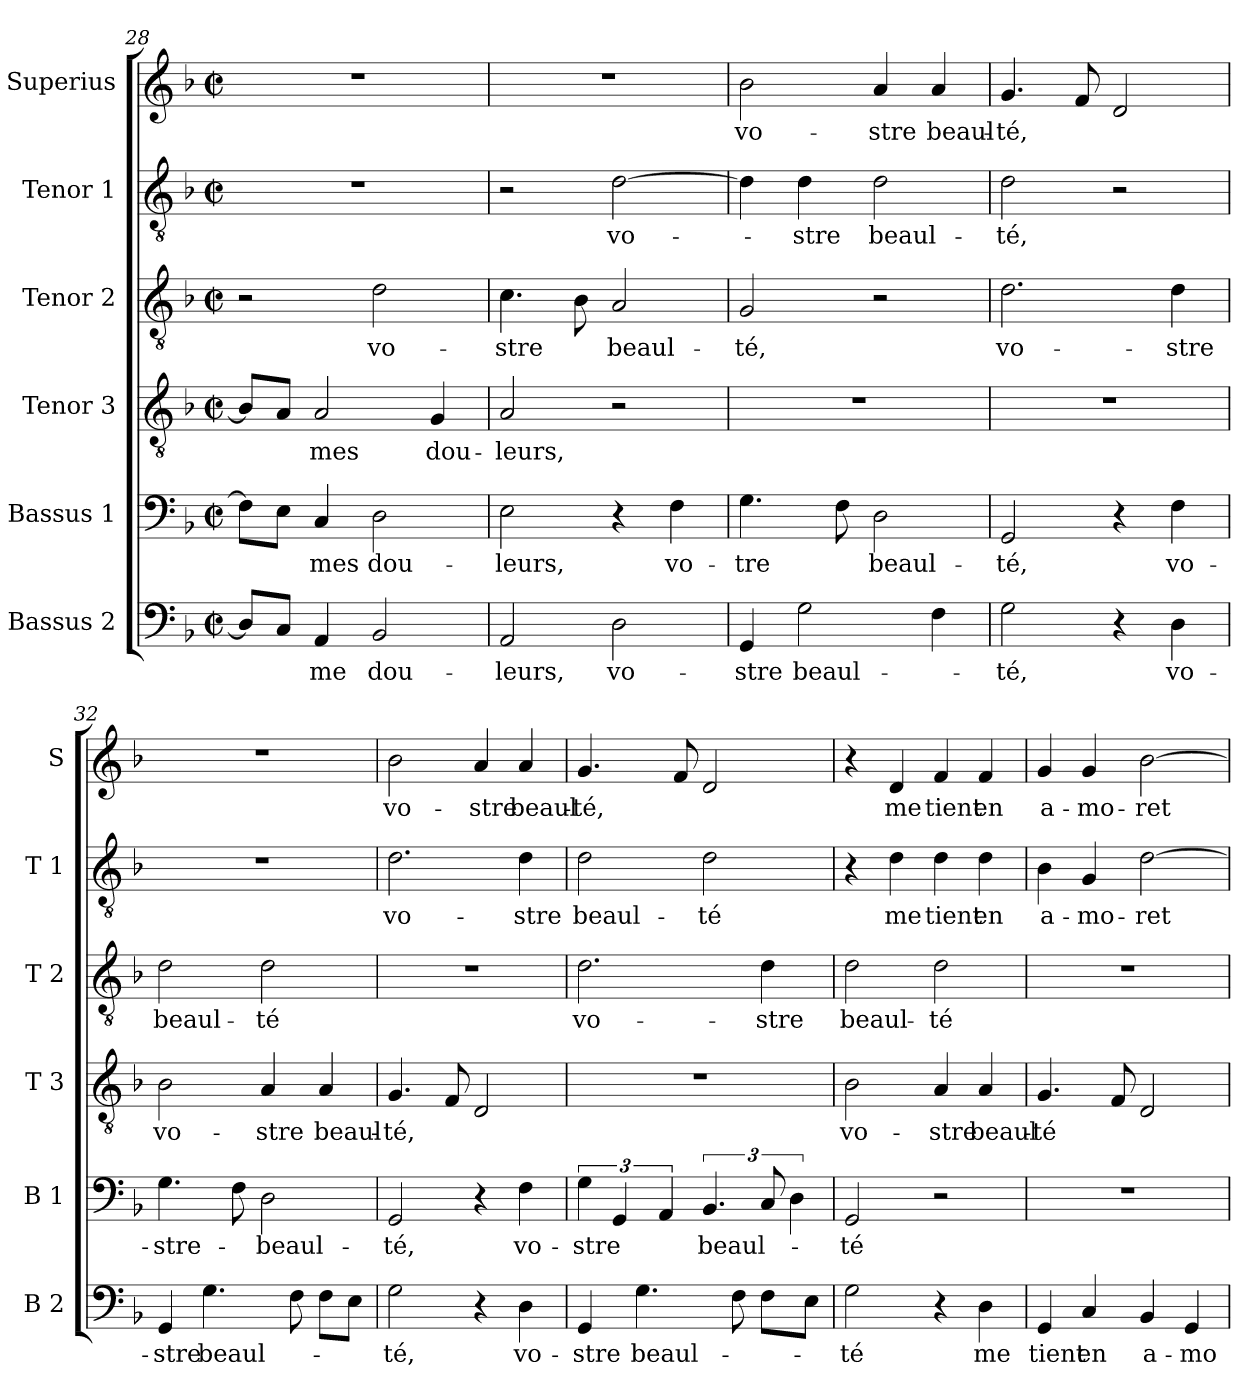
**kern	**text	**kern	**text	**kern	**text	**kern	**text	**kern	**text	**kern	**text
*part6	*part6	*part5	*part5	*part4	*part4	*part3	*part3	*part2	*part2	*part1	*part1
*staff6	*staff6	*staff5	*staff5	*staff4	*staff4	*staff3	*staff3	*staff2	*staff2	*staff1	*staff1
*I"Bassus 2	*	*I"Bassus 1	*	*I"Tenor 3	*	*I"Tenor 2	*	*I"Tenor 1	*	*I"Superius	*
*I'B 2	*	*I'B 1	*	*I'T 3	*	*I'T 2	*	*I'T 1	*	*I'S	*
*clefF4	*	*clefF4	*	*clefGv2	*	*clefGv2	*	*clefGv2	*	*clefG2	*
*k[b-]	*	*k[b-]	*	*k[b-]	*	*k[b-]	*	*k[b-]	*	*k[b-]	*
*F:	*	*F:	*	*F:	*	*F:	*	*F:	*	*F:	*
*M2/2	*	*M2/2	*	*M2/2	*	*M2/2	*	*M2/2	*	*M2/2	*
*met(c|)	*	*met(c|)	*	*met(c|)	*	*met(c|)	*	*met(c|)	*	*met(c|)	*
=28	=28	=28	=28	=28	=28	=28	=28	=28	=28	=28	=28
8D/L]	.	8F\L]	.	8B-/L]	.	2r	.	1r	.	1r	.
8C/J	.	8E\J	.	8A/J	.	.	.	.	.	.	.
!	!LO:LY:b	!	!LO:LY:b	!	!LO:LY:b	!	!	!	!	!	!
4AA/	me	4C/	mes	2A/	mes	.	.	.	.	.	.
!	!LO:LY:b	!	!LO:LY:b	!	!	!	!LO:LY:b	!	!	!	!
2BB-/	dou-	2D\	dou-	.	.	2d\	vo-	.	.	.	.
!	!	!	!	!	!LO:LY:b	!	!	!	!	!	!
.	.	.	.	4G/	dou-	.	.	.	.	.	.
=29	=29	=29	=29	=29	=29	=29	=29	=29	=29	=29	=29
!	!LO:LY:b	!	!LO:LY:b	!	!LO:LY:b	!	!LO:LY:b	!	!	!	!
2AA/	-leurs,	2E\	-leurs,	2A/	-leurs,	4.c\	-stre	2r	.	1r	.
.	.	.	.	.	.	8B-\	.	.	.	.	.
!	!LO:LY:b	!	!	!	!	!	!LO:LY:b	!	!LO:LY:b	!	!
2D\	vo-	4r	.	2r	.	2A/	beaul-	[2d\	vo-	.	.
!	!	!	!LO:LY:b	!	!	!	!	!	!	!	!
.	.	4F\	vo-	.	.	.	.	.	.	.	.
!!LO:LB:g=z
=30	=30	=30	=30	=30	=30	=30	=30	=30	=30	=30	=30
!	!LO:LY:b	!	!LO:LY:b	!	!	!	!LO:LY:b	!	!	!	!LO:LY:b
4GG/	-stre	4.G\	-tre	1r	.	2G/	-té,	4d\]	.	2b-\	vo-
!	!LO:LY:b	!	!	!	!	!	!	!	!LO:LY:b	!	!
2G\	beaul-	.	.	.	.	.	.	4d\	-stre	.	.
.	.	8F\	.	.	.	.	.	.	.	.	.
!	!	!	!LO:LY:b	!	!	!	!	!	!LO:LY:b	!	!LO:LY:b
.	.	2D\	beaul-	.	.	2r	.	2d\	beaul-	4a/	-stre
!	!	!	!	!	!	!	!	!	!	!	!LO:LY:b
4F\	.	.	.	.	.	.	.	.	.	4a/	beaul-
=31	=31	=31	=31	=31	=31	=31	=31	=31	=31	=31	=31
!	!LO:LY:b	!	!LO:LY:b	!	!	!	!LO:LY:b	!	!LO:LY:b	!	!LO:LY:b
2G\	-té,	2GG/	-té,	1r	.	2.d\	vo-	2d\	-té,	4.g/	-té,
.	.	.	.	.	.	.	.	.	.	8f/	.
4r	.	4r	.	.	.	.	.	2r	.	2d/	.
!	!LO:LY:b	!	!LO:LY:b	!	!	!	!LO:LY:b	!	!	!	!
4D\	vo-	4F\	vo-	.	.	4d\	-stre	.	.	.	.
=32	=32	=32	=32	=32	=32	=32	=32	=32	=32	=32	=32
!	!LO:LY:b	!	!LO:LY:b	!	!LO:LY:b	!	!LO:LY:b	!	!	!	!
4GG/	-stre	4.G\	-stre-	2B-\	vo-	2d\	beaul-	1r	.	1r	.
!	!LO:LY:b	!	!	!	!	!	!	!	!	!	!
4.G\	beaul-	.	.	.	.	.	.	.	.	.	.
.	.	8F\	.	.	.	.	.	.	.	.	.
!	!	!	!LO:LY:b	!	!LO:LY:b	!	!LO:LY:b	!	!	!	!
.	.	2D\	-beaul-	4A/	-stre	2d\	-té	.	.	.	.
8F\	.	.	.	.	.	.	.	.	.	.	.
!	!	!	!	!	!LO:LY:b	!	!	!	!	!	!
8F\L	.	.	.	4A/	beaul-	.	.	.	.	.	.
8E\J	.	.	.	.	.	.	.	.	.	.	.
=33	=33	=33	=33	=33	=33	=33	=33	=33	=33	=33	=33
!	!LO:LY:b	!	!LO:LY:b	!	!LO:LY:b	!	!	!	!LO:LY:b	!	!LO:LY:b
2G\	-té,	2GG/	-té,	4.G/	-té,	1r	.	2.d\	vo-	2b-\	vo-
.	.	.	.	8F/	.	.	.	.	.	.	.
!	!	!	!	!	!	!	!	!	!	!	!LO:LY:b
4r	.	4r	.	2D/	.	.	.	.	.	4a/	-stre
!	!LO:LY:b	!	!LO:LY:b	!	!	!	!	!	!LO:LY:b	!	!LO:LY:b
4D\	vo-	4F\	vo-	.	.	.	.	4d\	-stre	4a/	beaul-
=34	=34	=34	=34	=34	=34	=34	=34	=34	=34	=34	=34
!	!LO:LY:b	!	!LO:LY:b	!	!	!	!LO:LY:b	!	!LO:LY:b	!	!LO:LY:b
4GG/	-stre	6G\	-stre	1r	.	2.d\	vo-	2d\	beaul-	4.g/	-té,
.	.	6GG/	.	.	.	.	.	.	.	.	.
!	!LO:LY:b	!	!	!	!	!	!	!	!	!	!
4.G\	beaul-	.	.	.	.	.	.	.	.	.	.
.	.	6AA/	.	.	.	.	.	.	.	.	.
.	.	.	.	.	.	.	.	.	.	8f/	.
!	!	!	!LO:LY:b	!	!	!	!	!	!LO:LY:b	!	!
.	.	6.BB-/	beaul-	.	.	.	.	2d\	-té	2d/	.
8F\	.	.	.	.	.	.	.	.	.	.	.
!	!	!	!	!	!	!	!LO:LY:b	!	!	!	!
8F\L	.	12C/	.	.	.	4d\	-stre	.	.	.	.
.	.	6D\	.	.	.	.	.	.	.	.	.
8E\J	.	.	.	.	.	.	.	.	.	.	.
!!LO:PB:g=z
=35	=35	=35	=35	=35	=35	=35	=35	=35	=35	=35	=35
!	!LO:LY:b	!	!LO:LY:b	!	!LO:LY:b	!	!LO:LY:b	!	!	!	!
2G\	-té	2GG/	-té	2B-\	vo-	2d\	beaul-	4r	.	4r	.
!	!	!	!	!	!	!	!	!	!LO:LY:b	!	!LO:LY:b
.	.	.	.	.	.	.	.	4d\	me	4d/	me
!	!	!	!	!	!LO:LY:b	!	!LO:LY:b	!	!LO:LY:b	!	!LO:LY:b
4r	.	2r	.	4A/	-stre	2d\	-té	4d\	tient	4f/	tient
!	!LO:LY:b	!	!	!	!LO:LY:b	!	!	!	!LO:LY:b	!	!LO:LY:b
4D\	me	.	.	4A/	beaul-	.	.	4d\	en	4f/	en
!!LO:PB:g=z
=36	=36	=36	=36	=36	=36	=36	=36	=36	=36	=36	=36
!	!LO:LY:b	!	!	!	!LO:LY:b	!	!	!	!LO:LY:b	!	!LO:LY:b
4GG/	tient	1r	.	4.G/	-té	1r	.	4B-\	a-	4g/	a-
!	!LO:LY:b	!	!	!	!	!	!	!	!LO:LY:b	!	!LO:LY:b
4C/	en	.	.	.	.	.	.	4G/	-mo-	4g/	-mo-
.	.	.	.	8F/	.	.	.	.	.	.	.
!	!LO:LY:b	!	!	!	!	!	!	!	!LO:LY:b	!	!LO:LY:b
4BB-/	a-	.	.	2D/	.	.	.	[2d\	-ret-	[2b-\	-ret-
!	!LO:LY:b	!	!	!	!	!	!	!	!	!	!
4GG/	-mo-	.	.	.	.	.	.	.	.	.	.
=	=	=	=	=	=	=	=	=	=	=	=
*-	*-	*-	*-	*-	*-	*-	*-	*-	*-	*-	*-
